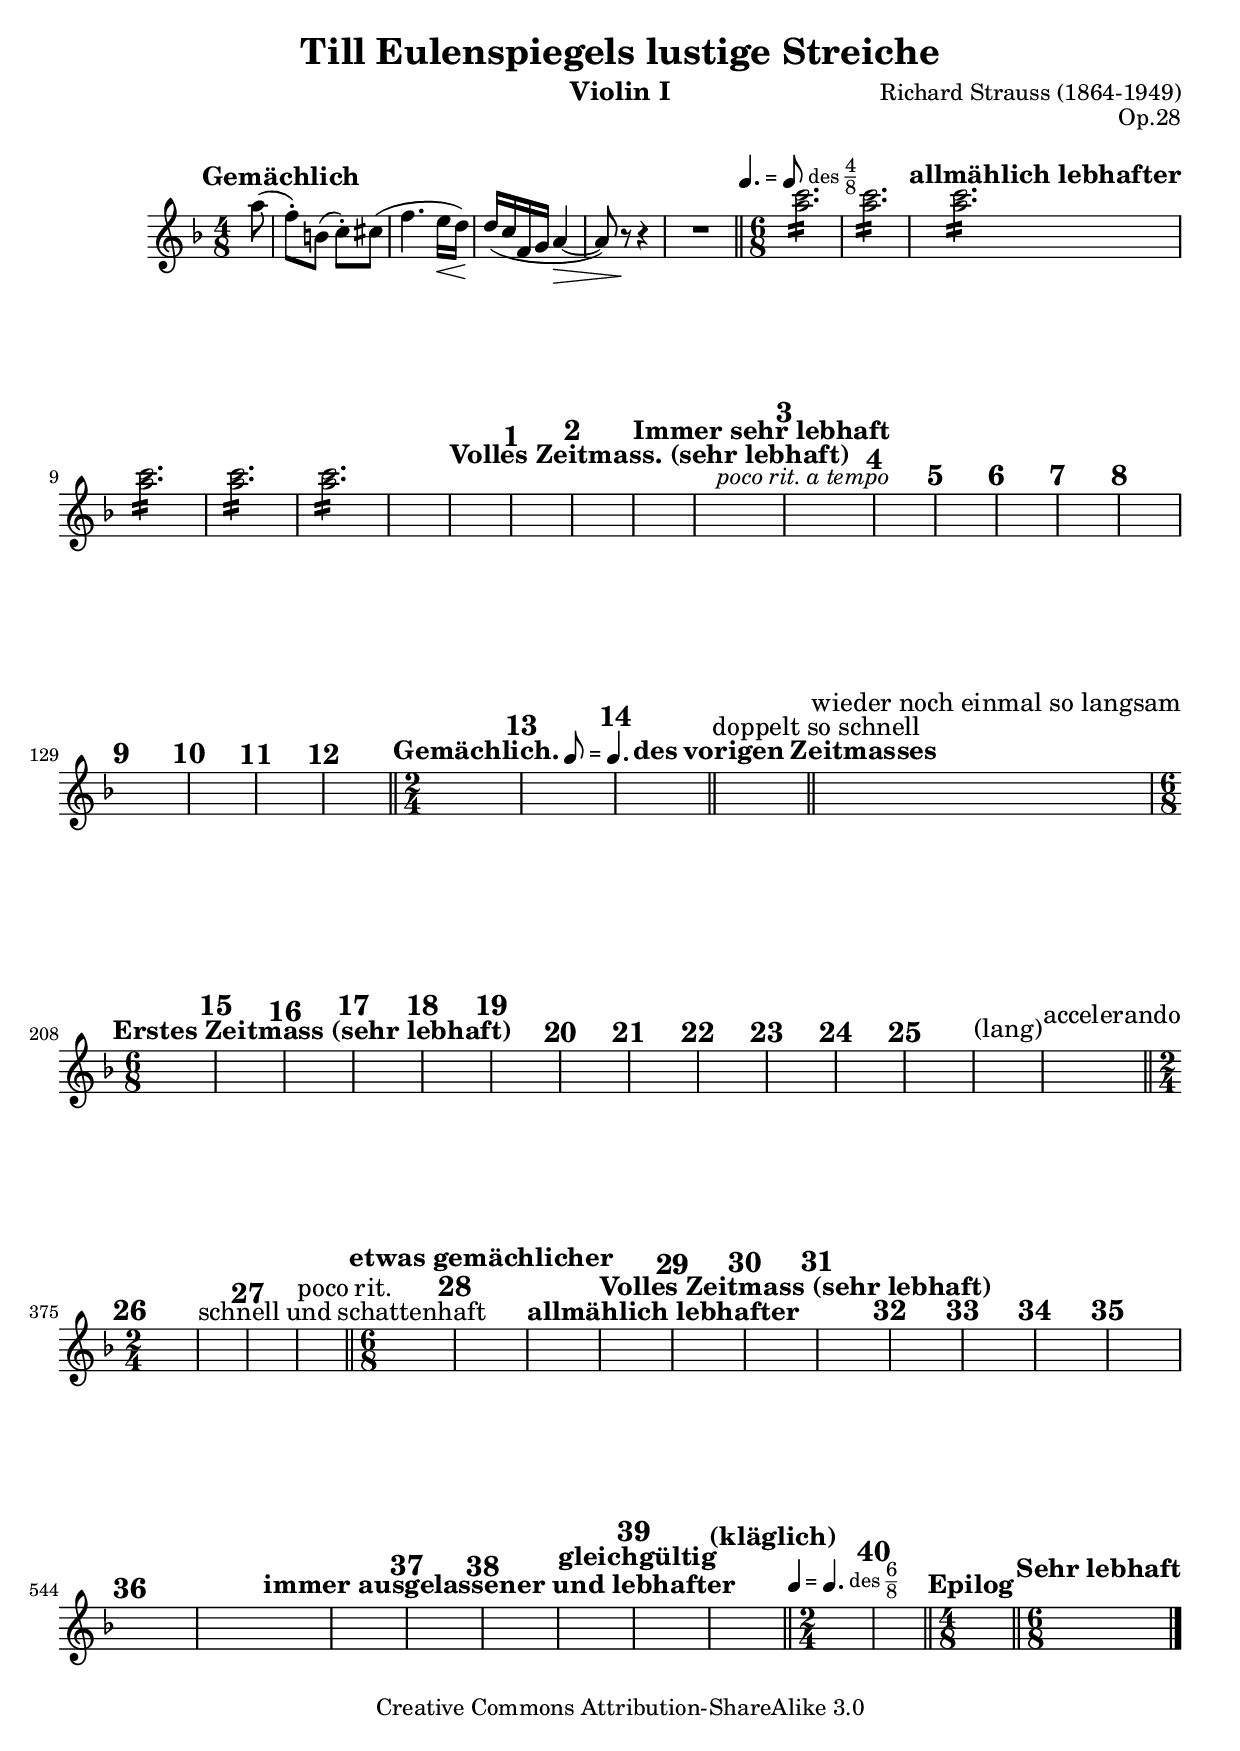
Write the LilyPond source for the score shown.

\version "2.12.2"

\include "defs.lyi" 
\version "2.12.2"

violinOne = \relative c'''
{
  \key f \major
  a8(
  f-.) b,( c-.) cis( |
  f4. e16\< d) |
  d(\! c f, g a4~\> |
  a8) r8\! r4 |
  R2 |

  %6/8
  \repeat unfold 6
  {
    \repeat tremolo 12 <a' c>16 |
  }
}

 

instrument = "Violin I"

notes = \violinOne

\include "part.lyi"


